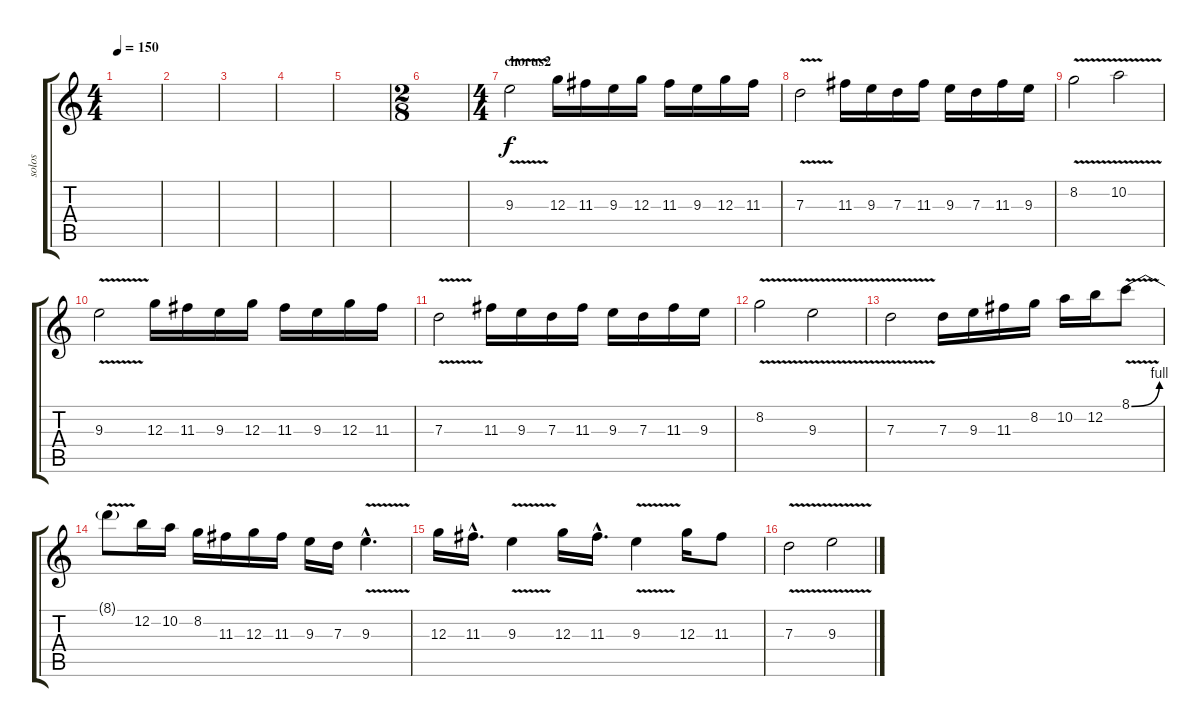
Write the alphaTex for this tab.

\track ("solos" "solos") {instrument distortionguitar}
\staff {score tabs}
\tuning (E4 B3 G3 D3 A2 E2) {hide}
\ts (4 4)
\tempo 150
\clef g2
\ks c
|
|
|
|
|
\ts (2 8)
|
\ts (4 4)
\section ("" "chorus2")
9.3{v}.2 12.3.16 11.3.16 9.3.16 12.3.16 11.3.16 9.3.16 12.3.16 11.3.16 |
7.3{v}.2 11.3.16 9.3.16 7.3.16 11.3.16 9.3.16 7.3.16 11.3.16 9.3.16 |
8.2{v}.2 10.2{v}.2 |
9.3{v}.2 12.3.16 11.3.16 9.3.16 12.3.16 11.3.16 9.3.16 12.3.16 11.3.16 |
7.3{v}.2 11.3.16 9.3.16 7.3.16 11.3.16 9.3.16 7.3.16 11.3.16 9.3.16 |
8.2{v}.2 9.3{v}.2 |
7.3{v}.2 7.3.16 9.3.16 11.3.16 8.2.16 10.2.16 12.2.16 8.1{be (bend 0 0 60 4) v}.8 |
8.1{t}.8 12.2.16 10.2.16 8.2.16 11.3.16 12.3.16 11.3.16 9.3.16 7.3.16 9.3{v hac}.4{d} |
12.3.16 11.3{hac}.16{d} 9.3{v}.4 12.3.16 11.3{hac}.16{d} 9.3{v}.4 12.3.16 11.3.8 |
7.3{v}.2 9.3{v}.2
